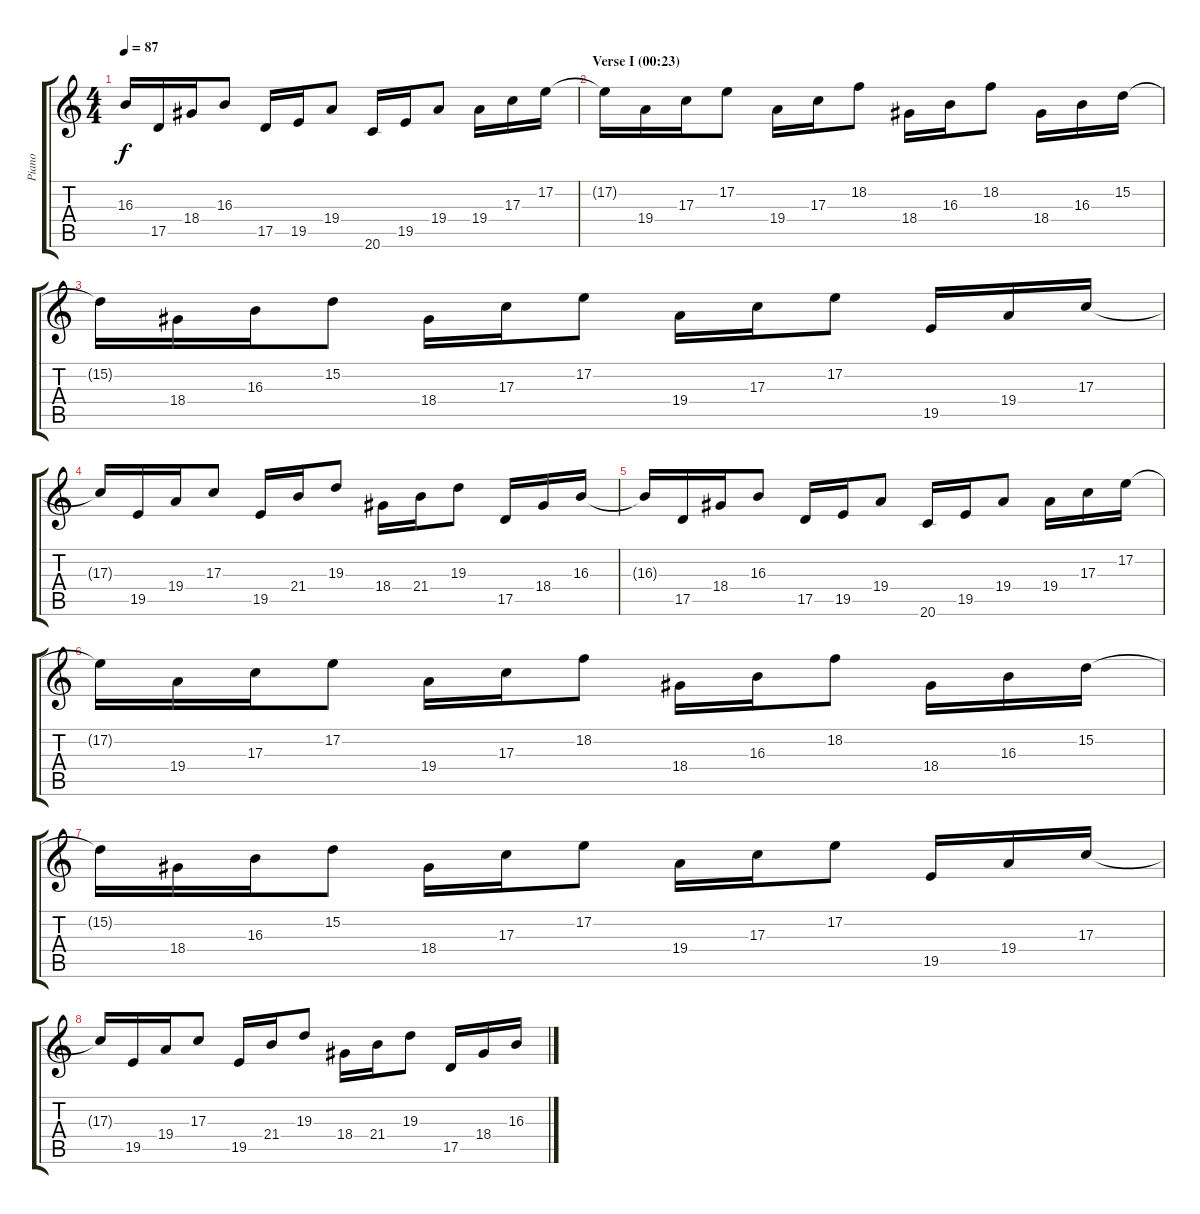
\track ("Piano" "Piano") {instrument acousticgrandpiano}
\staff {score tabs}
\tuning (E4 B3 G3 D3 A2 E2) {hide}
\ts (4 4)
\tempo 87
\clef g2
\ks c
16.3{t}.16{dy f} 17.5.16 18.4.16 16.3.8 17.5.16 19.5.16 19.4.8 20.6.16 19.5.16 19.4.8 19.4.16 17.3.16 17.2.16 |
\section ("" "Verse I (00:23)")
17.2{t}.16 19.4.16 17.3.16 17.2.8 19.4.16 17.3.16 18.2.8 18.4.16 16.3.16 18.2.8 18.4.16 16.3.16 15.2.16 |
15.2{t}.16 18.4.16 16.3.16 15.2.8 18.4.16 17.3.16 17.2.8 19.4.16 17.3.16 17.2.8 19.5.16 19.4.16 17.3.16 |
17.3{t}.16 19.5.16 19.4.16 17.3.8 19.5.16 21.4.16 19.3.8 18.4.16 21.4.16 19.3.8 17.5.16 18.4.16 16.3.16 |
16.3{t}.16 17.5.16 18.4.16 16.3.8 17.5.16 19.5.16 19.4.8 20.6.16 19.5.16 19.4.8 19.4.16 17.3.16 17.2.16 |
17.2{t}.16 19.4.16 17.3.16 17.2.8 19.4.16 17.3.16 18.2.8 18.4.16 16.3.16 18.2.8 18.4.16 16.3.16 15.2.16 |
15.2{t}.16 18.4.16 16.3.16 15.2.8 18.4.16 17.3.16 17.2.8 19.4.16 17.3.16 17.2.8 19.5.16 19.4.16 17.3.16 |
17.3{t}.16 19.5.16 19.4.16 17.3.8 19.5.16 21.4.16 19.3.8 18.4.16 21.4.16 19.3.8 17.5.16 18.4.16 16.3.16
